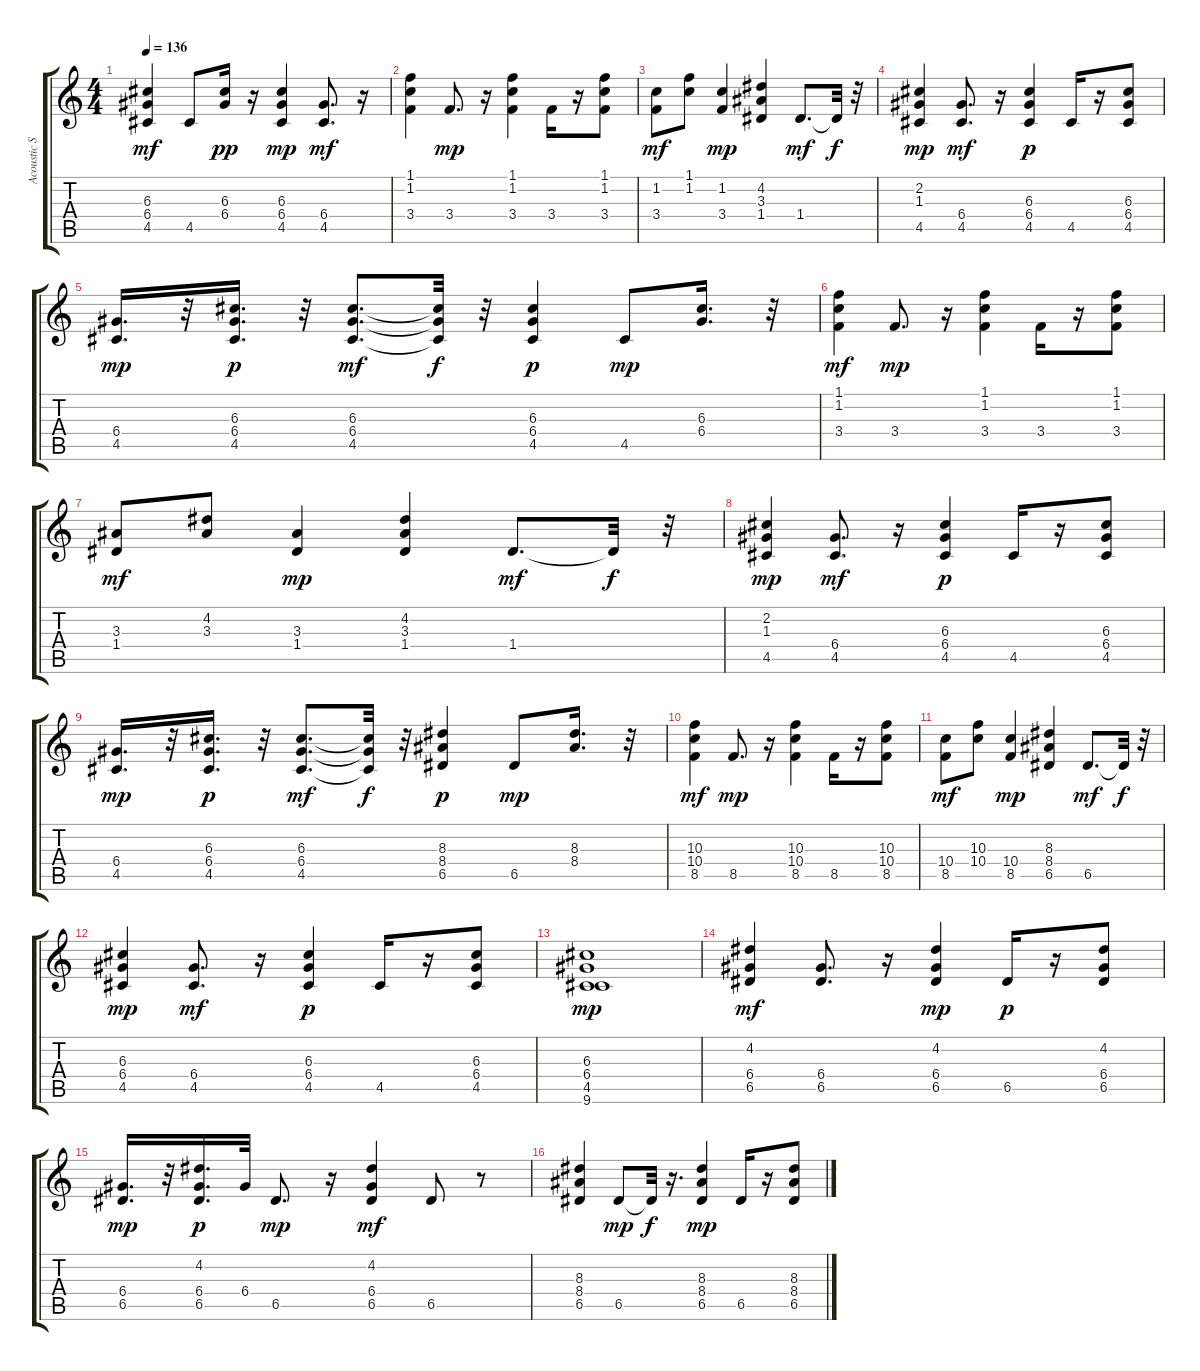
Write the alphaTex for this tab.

\track ("Acoustic Steel Guitar" "Acoustic S") {instrument acousticguitarsteel}
\staff {score tabs}
\tuning (E4 B3 G3 D3 A2 E2) {hide}
\ts (4 4)
\tempo 136
\clef g2
\ks c
(6.3 6.4 4.5).4{dy mf} 4.5.8 (6.3 6.4).16{dy pp} r.16 (6.3 6.4 4.5).4{dy mp} (6.4 4.5).8{d dy mf} r.16 |
(1.1 1.2 3.4).4 3.4.8{d dy mp} r.16 (1.1 1.2 3.4).4 3.4.16 r.16 (1.1 1.2 3.4).8 |
(1.2 3.4).8{dy mf} (1.1 1.2).8 (1.2 3.4).4{dy mp} (4.2 3.3 1.4).4 1.4.8{d dy mf} 1.4{t}.32{dy f} r.32 |
(2.2 1.3 4.5).4{dy mp} (6.4 4.5).8{d dy mf} r.16 (6.3 6.4 4.5).4{dy p} 4.5.16 r.16 (6.3 6.4 4.5).8 |
(6.4 4.5).16{d dy mp} r.32 (6.3 6.4 4.5).16{d dy p} r.32 (6.3 6.4 4.5).8{d dy mf} (6.3{t} 6.4{t} 4.5{t}).32{dy f} r.32 (6.3 6.4 4.5).4{dy p} 4.5.8{dy mp} (6.3 6.4).16{d} r.32 |
(1.1 1.2 3.4).4{dy mf} 3.4.8{d dy mp} r.16 (1.1 1.2 3.4).4 3.4.16 r.16 (1.1 1.2 3.4).8 |
(3.3 1.4).8{dy mf} (4.2 3.3).8 (3.3 1.4).4{dy mp} (4.2 3.3 1.4).4 1.4.8{d dy mf} 1.4{t}.32{dy f} r.32 |
(2.2 1.3 4.5).4{dy mp} (6.4 4.5).8{d dy mf} r.16 (6.3 6.4 4.5).4{dy p} 4.5.16 r.16 (6.3 6.4 4.5).8 |
(6.4 4.5).16{d dy mp} r.32 (6.3 6.4 4.5).16{d dy p} r.32 (6.3 6.4 4.5).8{d dy mf} (6.3{t} 6.4{t} 4.5{t}).32{dy f} r.32 (8.3 8.4 6.5).4{dy p} 6.5.8{dy mp} (8.3 8.4).16{d} r.32 |
(10.3 10.4 8.5).4{dy mf} 8.5.8{d dy mp} r.16 (10.3 10.4 8.5).4 8.5.16 r.16 (10.3 10.4 8.5).8 |
(10.4 8.5).8{dy mf} (10.3 10.4).8 (10.4 8.5).4{dy mp} (8.3 8.4 6.5).4 6.5.8{d dy mf} 6.5{t}.32{dy f} r.32 |
(6.3 6.4 4.5).4{dy mp} (6.4 4.5).8{d dy mf} r.16 (6.3 6.4 4.5).4{dy p} 4.5.16 r.16 (6.3 6.4 4.5).8 |
(6.3 6.4 4.5 9.6).1{dy mp} |
(4.2 6.4 6.5).4{dy mf} (6.4 6.5).8{d} r.16 (4.2 6.4 6.5).4{dy mp} 6.5.16{dy p} r.16 (4.2 6.4 6.5).8 |
(6.4 6.5).16{d dy mp} r.32 (4.2 6.4 6.5).16{d dy p} 6.4.32 6.5.8{d dy mp} r.16 (4.2 6.4 6.5).4{dy mf} 6.5.8 r.8 |
(8.3 8.4 6.5).4 6.5.8{dy mp} 6.5{t}.32{dy f} r.16{d} (8.3 8.4 6.5).4{dy mp} 6.5.16 r.16 (8.3 8.4 6.5).8
